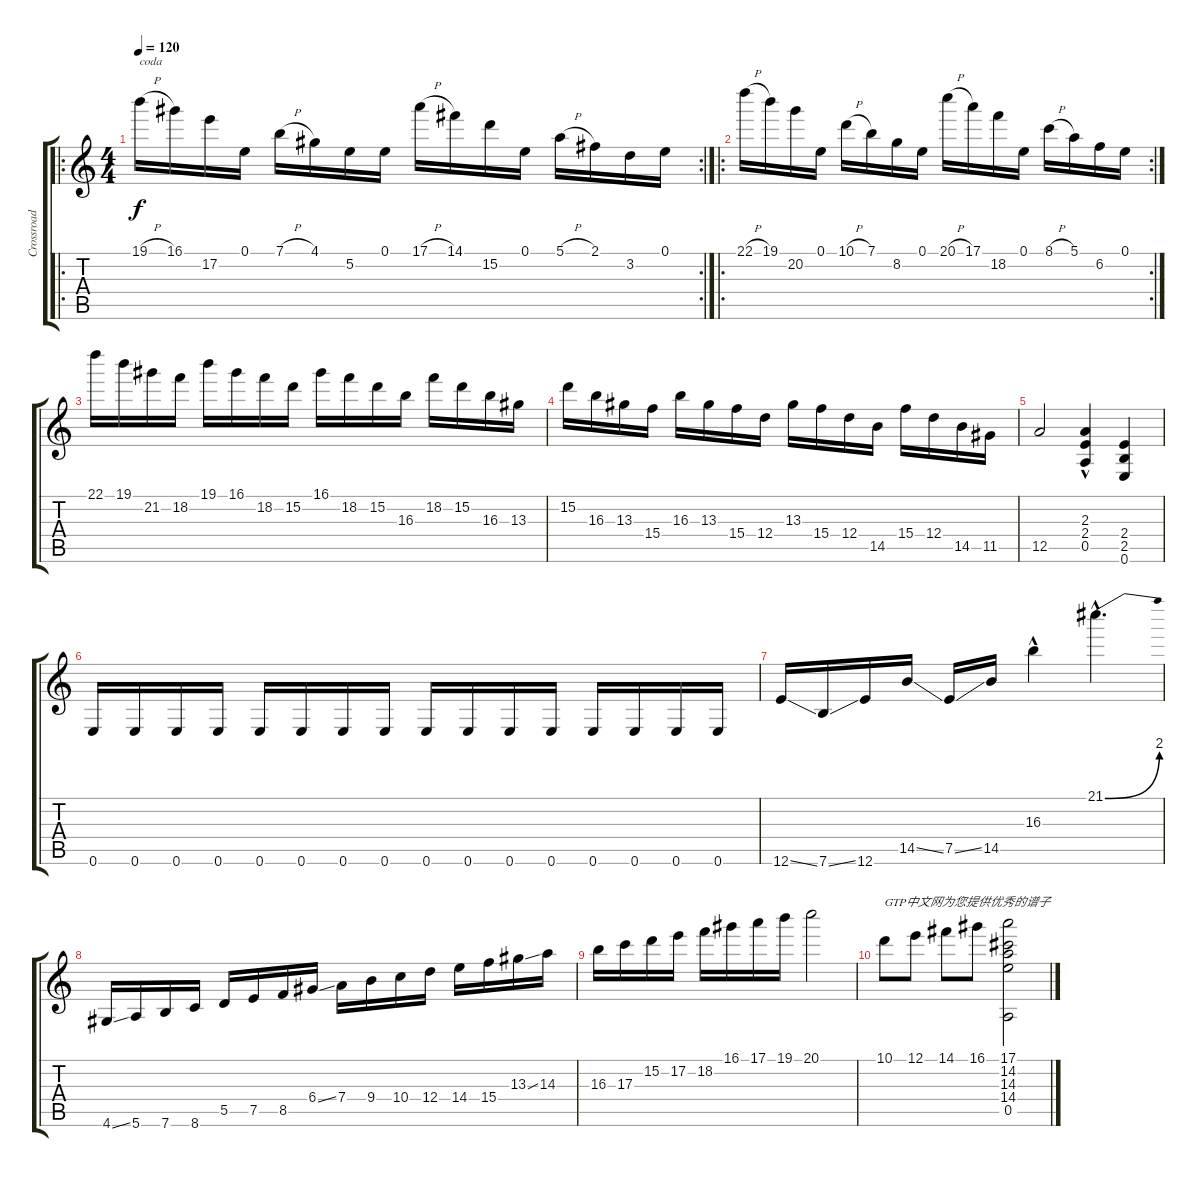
\track ("Crossroad" "Crossroad") {instrument distortionguitar}
\staff {score tabs}
\tuning (E4 B3 G3 D3 A2 E2) {hide}
\ro
\rc 2
\ts (4 4)
\tempo 120
\clef g2
\ks c
19.1{h}.16{txt "coda" dy f} 16.1.16 17.2.16 0.1.16 7.1{h}.16 4.1.16 5.2.16 0.1.16 17.1{h}.16 14.1.16 15.2.16 0.1.16 5.1{h}.16 2.1.16 3.2.16 0.1.16 |
\ro
\rc 2
22.1{h}.16 19.1.16 20.2.16 0.1.16 10.1{h}.16 7.1.16 8.2.16 0.1.16 20.1{h}.16 17.1.16 18.2.16 0.1.16 8.1{h}.16 5.1.16 6.2.16 0.1.16 |
22.1.16 19.1.16 21.2.16 18.2.16 19.1.16 16.1.16 18.2.16 15.2.16 16.1.16 18.2.16 15.2.16 16.3.16 18.2.16 15.2.16 16.3.16 13.3.16 |
15.2.16 16.3.16 13.3.16 15.4.16 16.3.16 13.3.16 15.4.16 12.4.16 13.3.16 15.4.16 12.4.16 14.5.16 15.4.16 12.4.16 14.5.16 11.5.16 |
12.5.2 (2.3 2.4 0.5{hac}).4 (2.4 2.5 0.6).4 |
0.6.16 0.6.16 0.6.16 0.6.16 0.6.16 0.6.16 0.6.16 0.6.16 0.6.16 0.6.16 0.6.16 0.6.16 0.6.16 0.6.16 0.6.16 0.6.16 |
12.6{ss}.16 7.6{ss}.16 12.6.16 14.5{ss}.16 7.5{ss}.16 14.5.16 16.3{hac}.4 21.1{be (bend 0 0 60 8) hac}.4{d} |
4.6{ss}.16 5.6.16 7.6.16 8.6.16 5.5.16 7.5.16 8.5.16 6.4{ss}.16 7.4.16 9.4.16 10.4.16 12.4.16 14.4.16 15.4.16 13.3{ss}.16 14.3.16 |
16.3.16 17.3.16 15.2.16 17.2.16 18.2.16 16.1.16 17.1.16 19.1.16 20.1.2 |
10.1.8{txt "GTP中文网为您提供优秀的谱子"} 12.1.8 14.1.8 16.1.8 (17.1 14.2 14.3 14.4 0.5).2
